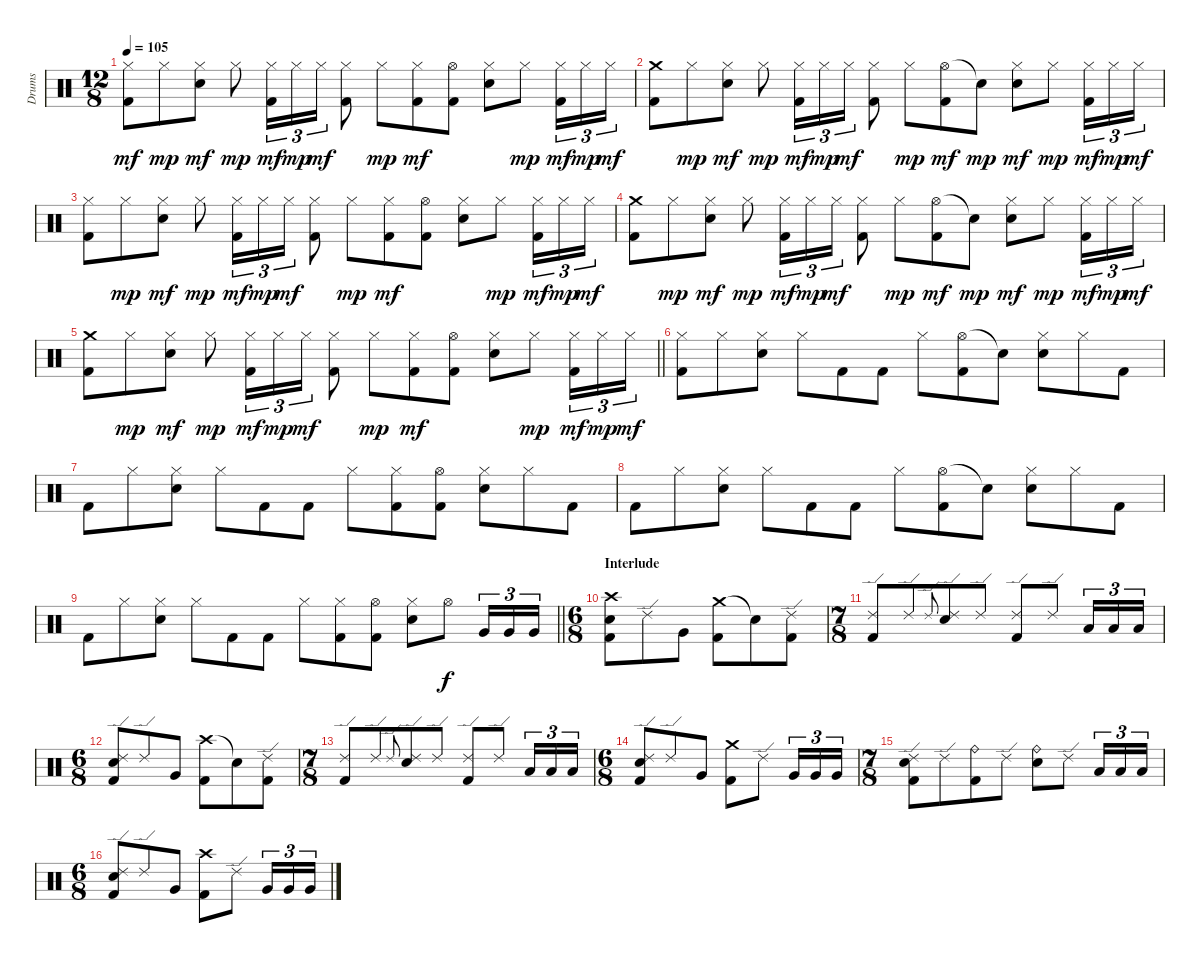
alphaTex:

\track ("Drums" "Drums") {instrument percussion}
\staff {score}
\articulation defaults
\ts (12 8)
\tempo 105
\clef neutral
\ks c
("Hi-Hat (closed)" "Kick (hit) 2").8{dy mf} "Hi-Hat (closed)".8{dy mp} ("Hi-Hat (closed)" "Snare (hit) 2").8{dy mf} "Hi-Hat (closed)".8{dy mp} ("Hi-Hat (closed)" "Kick (hit) 2").16{tu (3 2) dy mf} "Hi-Hat (closed)".16{tu (3 2) dy mp} "Hi-Hat (closed)".16{tu (3 2) dy mf} ("Hi-Hat (closed)" "Kick (hit) 2").8 "Hi-Hat (closed)".8{dy mp} ("Hi-Hat (closed)" "Kick (hit) 2").8{dy mf} ("Hi-Hat (open)" "Kick (hit) 2").8 ("Hi-Hat (closed)" "Snare (hit) 2").8 "Hi-Hat (closed)".8{dy mp} ("Hi-Hat (closed)" "Kick (hit) 2").16{tu (3 2) dy mf} "Hi-Hat (closed)".16{tu (3 2) dy mp} "Hi-Hat (closed)".16{tu (3 2) dy mf} |
("Crash medium (hit)" "Kick (hit) 2").8 "Hi-Hat (closed)".8{dy mp} ("Hi-Hat (closed)" "Snare (hit) 2").8{dy mf} "Hi-Hat (closed)".8{dy mp} ("Hi-Hat (closed)" "Kick (hit) 2").16{tu (3 2) dy mf} "Hi-Hat (closed)".16{tu (3 2) dy mp} "Hi-Hat (closed)".16{tu (3 2) dy mf} ("Hi-Hat (closed)" "Kick (hit) 2").8 "Hi-Hat (closed)".8{dy mp} ("Hi-Hat (open)" "Kick (hit) 2").8{dy mf} "Snare (hit)"{t}.8{dy mp} ("Hi-Hat (closed)" "Snare (hit) 2").8{dy mf} "Hi-Hat (closed)".8{dy mp} ("Hi-Hat (closed)" "Kick (hit) 2").16{tu (3 2) dy mf} "Hi-Hat (closed)".16{tu (3 2) dy mp} "Hi-Hat (closed)".16{tu (3 2) dy mf} |
("Hi-Hat (closed)" "Kick (hit) 2").8 "Hi-Hat (closed)".8{dy mp} ("Hi-Hat (closed)" "Snare (hit) 2").8{dy mf} "Hi-Hat (closed)".8{dy mp} ("Hi-Hat (closed)" "Kick (hit) 2").16{tu (3 2) dy mf} "Hi-Hat (closed)".16{tu (3 2) dy mp} "Hi-Hat (closed)".16{tu (3 2) dy mf} ("Hi-Hat (closed)" "Kick (hit) 2").8 "Hi-Hat (closed)".8{dy mp} ("Hi-Hat (closed)" "Kick (hit) 2").8{dy mf} ("Hi-Hat (open)" "Kick (hit) 2").8 ("Hi-Hat (closed)" "Snare (hit) 2").8 "Hi-Hat (closed)".8{dy mp} ("Hi-Hat (closed)" "Kick (hit) 2").16{tu (3 2) dy mf} "Hi-Hat (closed)".16{tu (3 2) dy mp} "Hi-Hat (closed)".16{tu (3 2) dy mf} |
("Crash medium (hit)" "Kick (hit) 2").8 "Hi-Hat (closed)".8{dy mp} ("Hi-Hat (closed)" "Snare (hit) 2").8{dy mf} "Hi-Hat (closed)".8{dy mp} ("Hi-Hat (closed)" "Kick (hit) 2").16{tu (3 2) dy mf} "Hi-Hat (closed)".16{tu (3 2) dy mp} "Hi-Hat (closed)".16{tu (3 2) dy mf} ("Hi-Hat (closed)" "Kick (hit) 2").8 "Hi-Hat (closed)".8{dy mp} ("Hi-Hat (open)" "Kick (hit) 2").8{dy mf} "Snare (hit)"{t}.8{dy mp} ("Hi-Hat (closed)" "Snare (hit) 2").8{dy mf} "Hi-Hat (closed)".8{dy mp} ("Hi-Hat (closed)" "Kick (hit) 2").16{tu (3 2) dy mf} "Hi-Hat (closed)".16{tu (3 2) dy mp} "Hi-Hat (closed)".16{tu (3 2) dy mf} |
\barLineRight lightlight
("Crash medium (hit)" "Kick (hit) 2").8 "Hi-Hat (closed)".8{dy mp} ("Hi-Hat (closed)" "Snare (hit) 2").8{dy mf} "Hi-Hat (closed)".8{dy mp} ("Hi-Hat (closed)" "Kick (hit) 2").16{tu (3 2) dy mf} "Hi-Hat (closed)".16{tu (3 2) dy mp} "Hi-Hat (closed)".16{tu (3 2) dy mf} ("Hi-Hat (closed)" "Kick (hit) 2").8 "Hi-Hat (closed)".8{dy mp} ("Hi-Hat (closed)" "Kick (hit) 2").8{dy mf} ("Hi-Hat (open)" "Kick (hit) 2").8 ("Hi-Hat (closed)" "Snare (hit) 2").8 "Hi-Hat (closed)".8{dy mp} ("Hi-Hat (closed)" "Kick (hit) 2").16{tu (3 2) dy mf} "Hi-Hat (closed)".16{tu (3 2) dy mp} "Hi-Hat (closed)".16{tu (3 2) dy mf} |
("Hi-Hat (closed)" "Kick (hit) 2").8 "Hi-Hat (closed)".8 ("Hi-Hat (closed)" "Snare (hit) 2").8 "Hi-Hat (closed)".8 "Kick (hit) 2".8 "Kick (hit) 2".8 "Hi-Hat (closed)".8 ("Hi-Hat (open)" "Kick (hit) 2").8 "Snare (hit)"{t}.8 ("Hi-Hat (closed)" "Snare (hit) 2").8 "Hi-Hat (closed)".8 "Kick (hit) 2".8 |
"Kick (hit) 2".8 "Hi-Hat (closed)".8 ("Hi-Hat (closed)" "Snare (hit) 2").8 "Hi-Hat (closed)".8 "Kick (hit) 2".8 "Kick (hit) 2".8 "Hi-Hat (closed)".8 ("Hi-Hat (closed)" "Kick (hit) 2").8 ("Hi-Hat (open)" "Kick (hit) 2").8 ("Hi-Hat (closed)" "Snare (hit) 2").8 "Hi-Hat (closed)".8 "Kick (hit) 2".8 |
"Kick (hit) 2".8 "Hi-Hat (closed)".8 ("Hi-Hat (closed)" "Snare (hit) 2").8 "Hi-Hat (closed)".8 "Kick (hit) 2".8 "Kick (hit) 2".8 "Hi-Hat (closed)".8 ("Hi-Hat (open)" "Kick (hit) 2").8 "Snare (hit)"{t}.8 ("Hi-Hat (closed)" "Snare (hit) 2").8 "Hi-Hat (closed)".8 "Kick (hit) 2".8 |
\barLineRight lightlight "Kick (hit) 2".8 "Hi-Hat (closed)".8
("Hi-Hat (closed)" "Snare (hit) 2").8 "Hi-Hat (closed)".8 "Kick (hit) 2".8 "Kick (hit) 2".8 "Hi-Hat (closed)".8 ("Hi-Hat (closed)" "Kick (hit) 2").8 ("Hi-Hat (open)" "Kick (hit) 2").8 ("Hi-Hat (closed)" "Snare (hit) 2").8 "Hi-Hat (open)".8{dy f} "Very Low Tom (hit)".16{tu (3 2)} "Very Low Tom (hit)".16{tu (3 2)} "Very Low Tom (hit)".16{tu (3 2)} |
\ts (6 8)
\section ("" "Interlude")
("Crash high (hit)" "Snare (hit) 2" "Kick (hit) 2").8 "Ride (edge) 2".8 "Very Low Tom (hit)".8 ("Crash medium (hit)" "Kick (hit) 2").8 "Snare (hit)"{t}.8 ("Ride (edge) 2" "Kick (hit) 2").8 |
\ts (7 8)
("Ride (edge) 2" "Kick (hit) 2").8 "Ride (edge) 2".8 "Ride (edge) 2".8{gr onbeat} ("Ride (edge) 2" "Snare (hit) 2").8 "Ride (edge) 2".8 ("Ride (edge) 2" "Kick (hit) 2").8 "Ride (edge) 2".8 "Low Tom (hit)".16{tu (3 2)} "Low Tom (hit)".16{tu (3 2)} "Low Tom (hit)".16{tu (3 2)} |
\ts (6 8)
("Ride (edge) 2" "Snare (hit) 2" "Kick (hit) 2").8 "Ride (edge) 2".8 "Very Low Tom (hit)".8 ("Crash high (hit)" "Kick (hit) 2").8 "Snare (hit)"{t}.8 ("Ride (edge) 2" "Kick (hit) 2").8 |
\ts (7 8)
("Ride (edge) 2" "Kick (hit) 2").8 "Ride (edge) 2".8 "Ride (edge) 2".8{gr onbeat} ("Ride (edge) 2" "Snare (hit) 2").8 "Ride (edge) 2".8 ("Ride (edge) 2" "Kick (hit) 2").8 "Ride (edge) 2".8 "Low Tom (hit)".16{tu (3 2)} "Low Tom (hit)".16{tu (3 2)} "Low Tom (hit)".16{tu (3 2)} |
\ts (6 8)
("Ride (edge) 2" "Snare (hit) 2" "Kick (hit) 2").8 "Ride (edge) 2".8 "Very Low Tom (hit)".8 ("Crash medium (hit)" "Kick (hit) 2").8 "Ride (edge) 2".8 "Very Low Tom (hit)".16{tu (3 2)} "Very Low Tom (hit)".16{tu (3 2)} "Very Low Tom (hit)".16{tu (3 2)} |
\ts (7 8)
("Ride (edge) 2" "Snare (hit) 2" "Kick (hit) 2").8 "Ride (edge) 2".8 ("Ride (bell)" "Kick (hit) 2").8 "Ride (edge) 2".8 ("Ride (bell)" "Snare (hit) 2").8 "Ride (edge) 2".8 "Low Tom (hit)".16{tu (3 2)} "Low Tom (hit)".16{tu (3 2)} "Low Tom (hit)".16{tu (3 2)} |
\ts (6 8)
("Ride (edge) 2" "Snare (hit) 2" "Kick (hit) 2").8 "Ride (edge) 2".8 "Very Low Tom (hit)".8 ("Crash high (hit)" "Kick (hit) 2").8 "Ride (edge) 2".8 "Very Low Tom (hit)".16{tu (3 2)} "Very Low Tom (hit)".16{tu (3 2)} "Very Low Tom (hit)".16{tu (3 2)}
